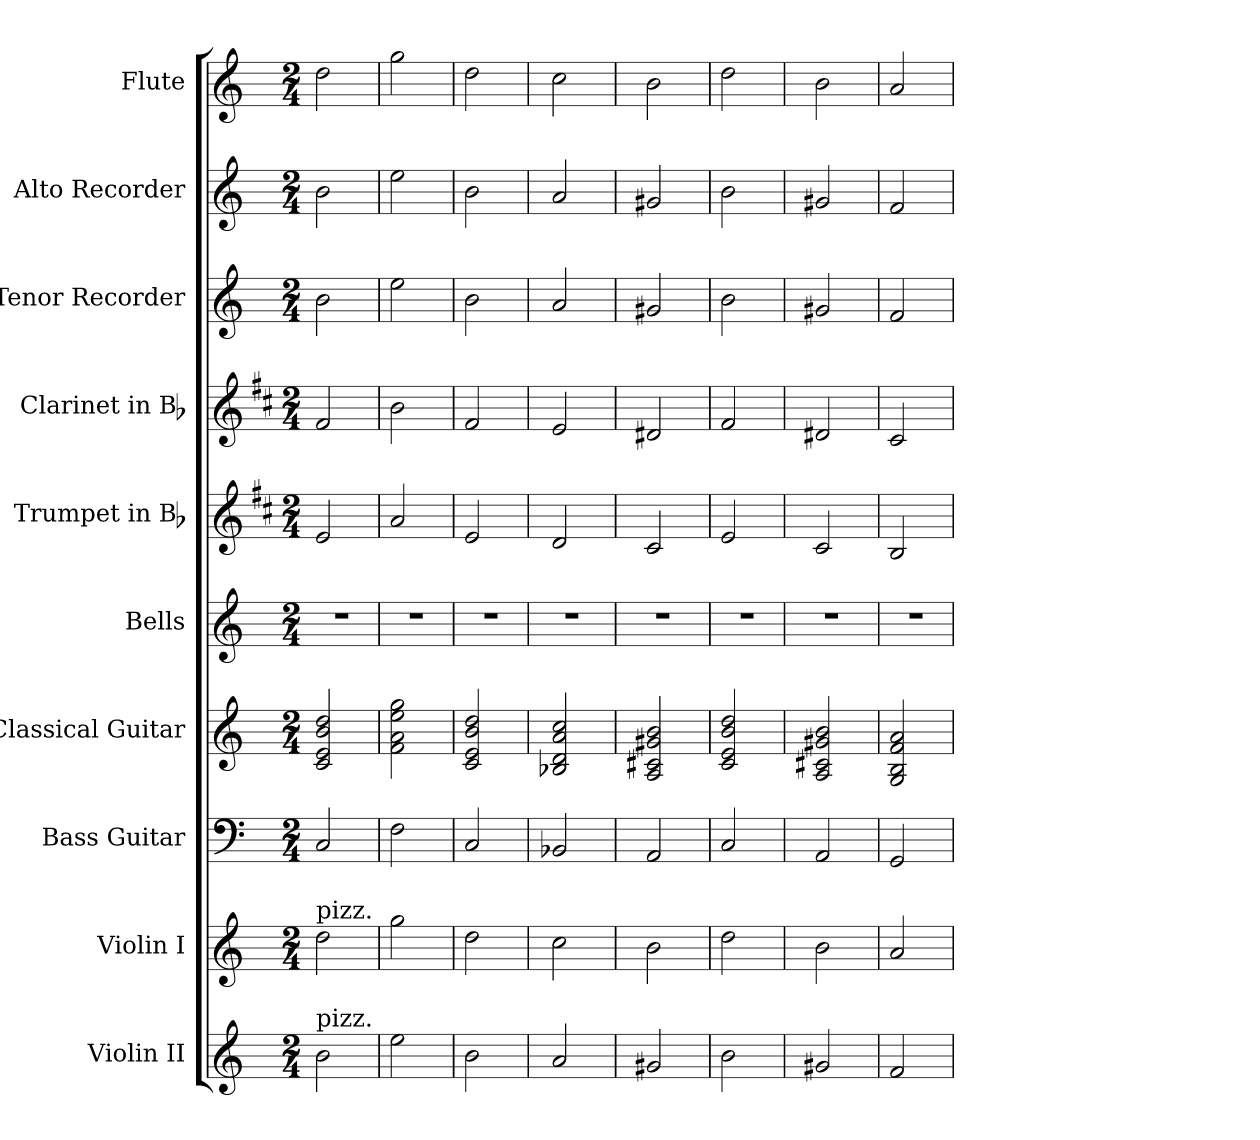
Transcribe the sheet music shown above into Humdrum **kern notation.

**kern	**kern	**kern	**kern	**kern	**kern	**kern	**kern	**kern	**kern
*part10	*part9	*part8	*part7	*part6	*part5	*part4	*part3	*part2	*part1
*staff10	*staff9	*staff8	*staff7	*staff6	*staff5	*staff4	*staff3	*staff2	*staff1
*I"Violin II	*I"Violin I	*I"Bass Guitar	*I"Classical Guitar	*I"Bells	*I"Trumpet in Bb	*I"Clarinet in Bb	*I"Tenor Recorder	*I"Alto Recorder	*I"Flute
*I'Vln. II	*I'Vln. I	*I'Bass	*I'Cl. Gtr.	*I'Bls.	*	*	*I'T. Rec.	*I'A. Rec.	*I'Fl.
*clefG2	*clefG2	*clefF4	*clefG2	*clefG2	*clefG2	*clefG2	*clefG2	*clefG2	*clefG2
*	*	*ITrd7c12	*ITrd7c12	*ITrd-14c-24	*ITrd1c2	*ITrd1c2	*	*	*
*k[]	*k[]	*k[]	*k[]	*k[]	*k[]	*k[]	*k[]	*k[]	*k[]
*C:	*C:	*C:	*C:	*C:	*C:	*C:	*C:	*C:	*C:
*M2/4	*M2/4	*M2/4	*M2/4	*M2/4	*M2/4	*M2/4	*M2/4	*M2/4	*M2/4
*MM88	*MM88	*MM88	*MM88	*MM88	*MM88	*MM88	*MM88	*MM88	*MM88
=1	=1	=1	=1	=1	=1	=1	=1	=1	=1
!	!LO:TX:a:t=pizz.	!	!	!	!	!	!	!	!
!LO:TX:a:t=pizz.	!	!	!	!	!	!	!	!	!
2b\	2dd\	2CC/	2C/ 2E/ 2B/ 2d/	2r	2d/	2e/	2b\	2b\	2dd\
=2	=2	=2	=2	=2	=2	=2	=2	=2	=2
2ee\	2gg\	2FF\	2F\ 2A\ 2e\ 2g\	2r	2g/	2a\	2ee\	2ee\	2gg\
=3	=3	=3	=3	=3	=3	=3	=3	=3	=3
2b\	2dd\	2CC/	2C/ 2E/ 2B/ 2d/	2r	2d/	2e/	2b\	2b\	2dd\
=4	=4	=4	=4	=4	=4	=4	=4	=4	=4
2a/	2cc\	2BBB-X/	2BB-X/ 2D/ 2A/ 2c/	2r	2c/	2d/	2a/	2a/	2cc\
=5	=5	=5	=5	=5	=5	=5	=5	=5	=5
2g#X/	2b\	2AAA/	2AA/ 2C#X/ 2G#X/ 2B/	2r	2B/	2c#X/	2g#X/	2g#X/	2b\
=6	=6	=6	=6	=6	=6	=6	=6	=6	=6
2b\	2dd\	2CC/	2C/ 2E/ 2B/ 2d/	2r	2d/	2e/	2b\	2b\	2dd\
=7	=7	=7	=7	=7	=7	=7	=7	=7	=7
2g#X/	2b\	2AAA/	2AA/ 2C#X/ 2G#X/ 2B/	2r	2B/	2c#X/	2g#X/	2g#X/	2b\
=8	=8	=8	=8	=8	=8	=8	=8	=8	=8
2f/	2a/	2GGG/	2GG/ 2BB/ 2F/ 2A/	2r	2A/	2B/	2f/	2f/	2a/
=	=	=	=	=	=	=	=	=	=
*-	*-	*-	*-	*-	*-	*-	*-	*-	*-
